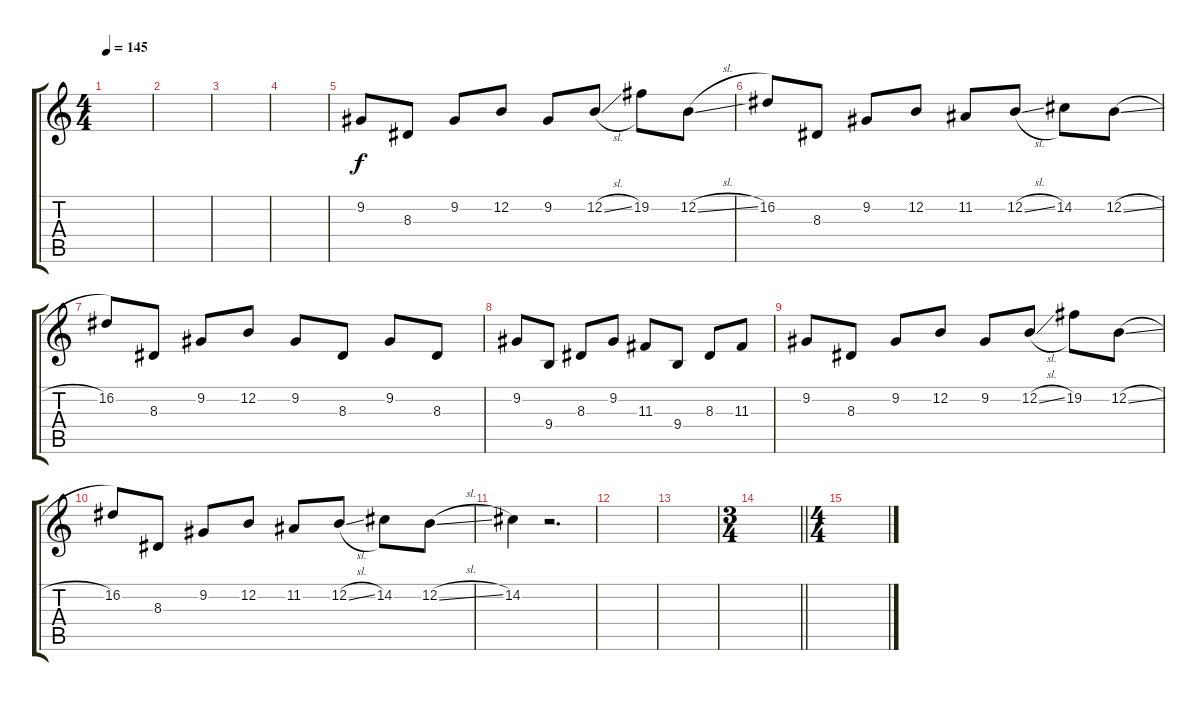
\track "" {instrument pad3polysynth}
\staff {score tabs}
\tuning (E4 B3 G3 D3 A2 E2) {hide}
\ts (4 4)
\tempo 145
\clef g2
\ks c
|
|
|
|
9.2.8 8.3.8 9.2.8 12.2.8 9.2.8 12.2{sl}.8 19.2.8 12.2{sl}.8 |
16.2.8 8.3.8 9.2.8 12.2.8 11.2.8 12.2{sl}.8 14.2.8 12.2{sl}.8 |
16.2.8 8.3.8 9.2.8 12.2.8 9.2.8 8.3.8 9.2.8 8.3.8 |
9.2.8 9.4.8 8.3.8 9.2.8 11.3.8 9.4.8 8.3.8 11.3.8 |
9.2.8 8.3.8 9.2.8 12.2.8 9.2.8 12.2{sl}.8 19.2.8 12.2{sl}.8 |
16.2.8 8.3.8 9.2.8 12.2.8 11.2.8 12.2{sl}.8 14.2.8 12.2{sl}.8 |
14.2.4 r.2{d} |
|
|
\ts (3 4)
\barLineRight lightlight
|
\ts (4 4)
